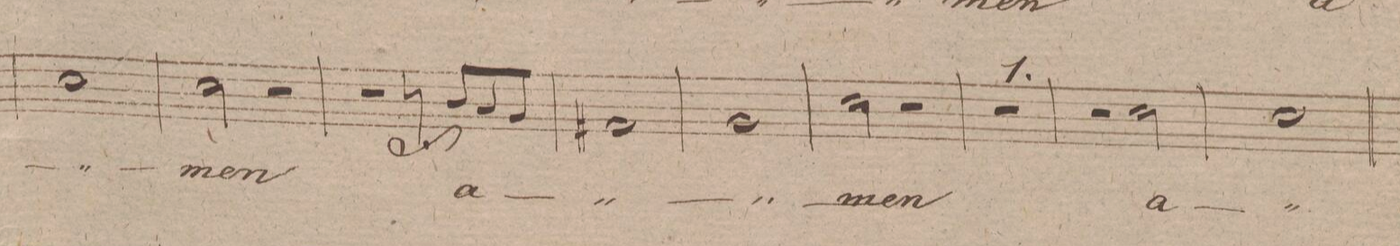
**kern	**text	**dynam
*I"Baſso.	*	*
*clefF4	*	*
*k[f#c#g#d#]	*	*
*met(c)	*	*
*M4/4	*	*
1E\	.	.
=287	=287	=287
2E\	-men	.
2r	.	.
=288	=288	=288
2r	.	.
8r	.	.
8D#\L	a-	f
8C#/	.	.
8BB/J	.	.
=289	=289	=289
1AA#X/	.	.
=290	=290	=290
1BB/	.	.
=291	=291	=291
2E\	-men	.
2r	.	.
=292	=292	=292
1r	.	.
=293	=293	=293
2r	.	.
2E\	a-	.
=294	=294	=294
1E\	.	.
=295	=295	=295
*-	*-	*-
